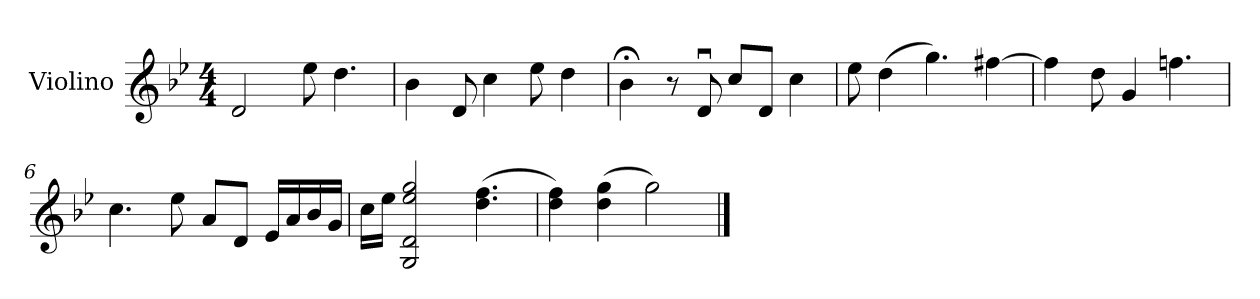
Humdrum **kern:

**kern
*part1
*staff1
*I"Violino
*I'Vln.
*clefG2
*k[b-e-]
*M4/4
=1
2d/
8ee-\
!LO:N:head=solid
4.dd\
=2
*MM70
4b-\
8d/
4cc\
8ee-\
4dd\
=3
4b-;<\
8r
8du/
8cc/L
8d/J
4cc\
=4
8ee-\
(4dd\
4.gg\)
[4ff#X\
=5
4ff#\]
8dd\
4g/
4.ffn\
=6
4.cc\
8ee-\
8a/L
8d/J
16e-/LL
16a/
16b-/
16g/JJ
=7
16cc\LL
16ee-\JJ
2G/ 2d/ 2ee-/ 2gg/
(4.dd\ 4.ff\
!!LO:LB:g=z
=8
4dd\ 4ff\)
(4dd\ 4gg\
2gg\)
==
*-
